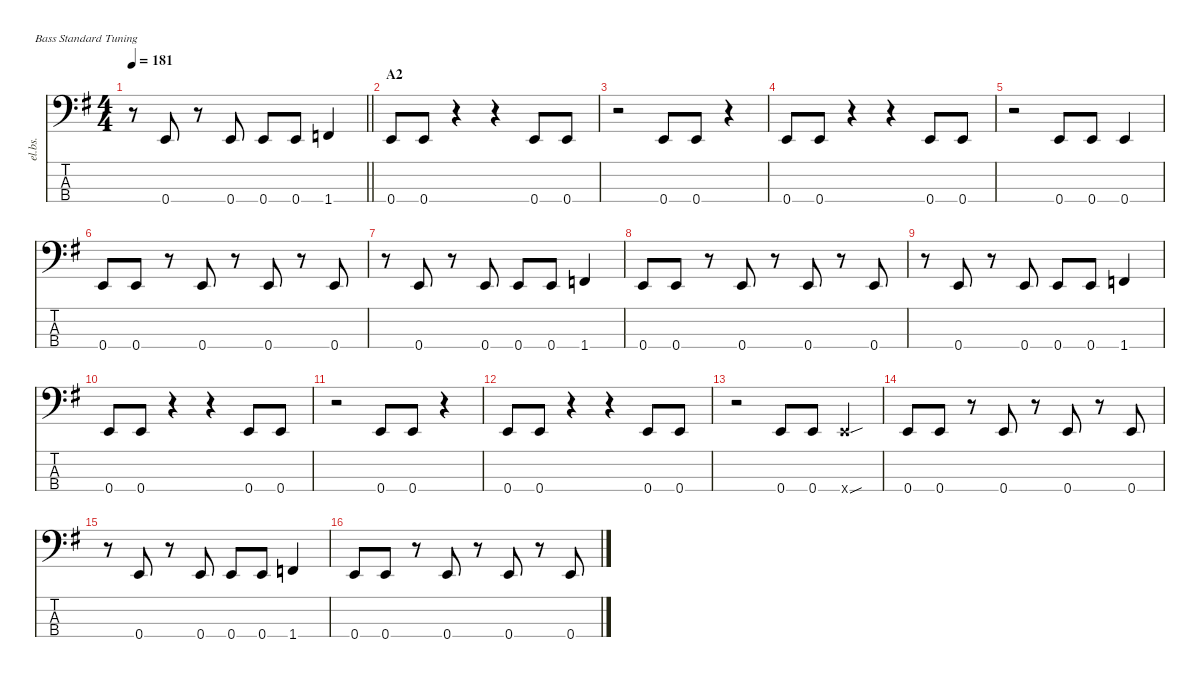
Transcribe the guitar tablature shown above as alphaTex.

\defaultSystemsLayout 4
\hideDynamics
\bracketExtendMode nobrackets
\track ("Bass" "el.bs.") {instrument electricbassfinger}
\staff {score tabs}
\tuning (G2 D2 A1 E1)
\ts (4 4)
\tempo 181
\clef f4
\barLineRight lightlight
\ks g
r.8{dy f} 0.4{acc forcenatural}.8 r.8 0.4{acc forcenatural}.8 0.4{acc forcenatural}.8 0.4{acc forcenatural}.8 1.4{acc forcenatural}.4 |
\section ("" "A2")
0.4{acc forcenatural}.8 0.4{acc forcenatural}.8 r.4 r.4 0.4{acc forcenatural}.8 0.4{acc forcenatural}.8 |
r.2 0.4{acc forcenatural}.8 0.4{acc forcenatural}.8 r.4 |
0.4{acc forcenatural}.8 0.4{acc forcenatural}.8 r.4 r.4 0.4{acc forcenatural}.8 0.4{acc forcenatural}.8 |
r.2 0.4{acc forcenatural}.8 0.4{acc forcenatural}.8 0.4{acc forcenatural}.4 |
0.4{acc forcenatural}.8 0.4{acc forcenatural}.8 r.8 0.4{acc forcenatural}.8 r.8 0.4{acc forcenatural}.8 r.8 0.4{acc forcenatural}.8 |
r.8 0.4{acc forcenatural}.8 r.8 0.4{acc forcenatural}.8 0.4{acc forcenatural}.8 0.4{acc forcenatural}.8 1.4{acc forcenatural}.4 |
0.4{acc forcenatural}.8 0.4{acc forcenatural}.8 r.8 0.4{acc forcenatural}.8 r.8 0.4{acc forcenatural}.8 r.8 0.4{acc forcenatural}.8 |
r.8 0.4{acc forcenatural}.8 r.8 0.4{acc forcenatural}.8 0.4{acc forcenatural}.8 0.4{acc forcenatural}.8 1.4{acc forcenatural}.4 |
0.4{acc forcenatural}.8 0.4{acc forcenatural}.8 r.4 r.4 0.4{acc forcenatural}.8 0.4{acc forcenatural}.8 |
r.2 0.4{acc forcenatural}.8 0.4{acc forcenatural}.8 r.4 |
0.4{acc forcenatural}.8 0.4{acc forcenatural}.8 r.4 r.4 0.4{acc forcenatural}.8 0.4{acc forcenatural}.8 |
r.2 0.4{acc forcenatural}.8 0.4{acc forcenatural}.8 0.4{sou x acc forcenatural}.4 |
0.4{acc forcenatural}.8 0.4{acc forcenatural}.8 r.8 0.4{acc forcenatural}.8 r.8 0.4{acc forcenatural}.8 r.8 0.4{acc forcenatural}.8 |
r.8 0.4{acc forcenatural}.8 r.8 0.4{acc forcenatural}.8 0.4{acc forcenatural}.8 0.4{acc forcenatural}.8 1.4{acc forcenatural}.4 |
0.4{acc forcenatural}.8 0.4{acc forcenatural}.8 r.8 0.4{acc forcenatural}.8 r.8 0.4{acc forcenatural}.8 r.8 0.4{acc forcenatural}.8
